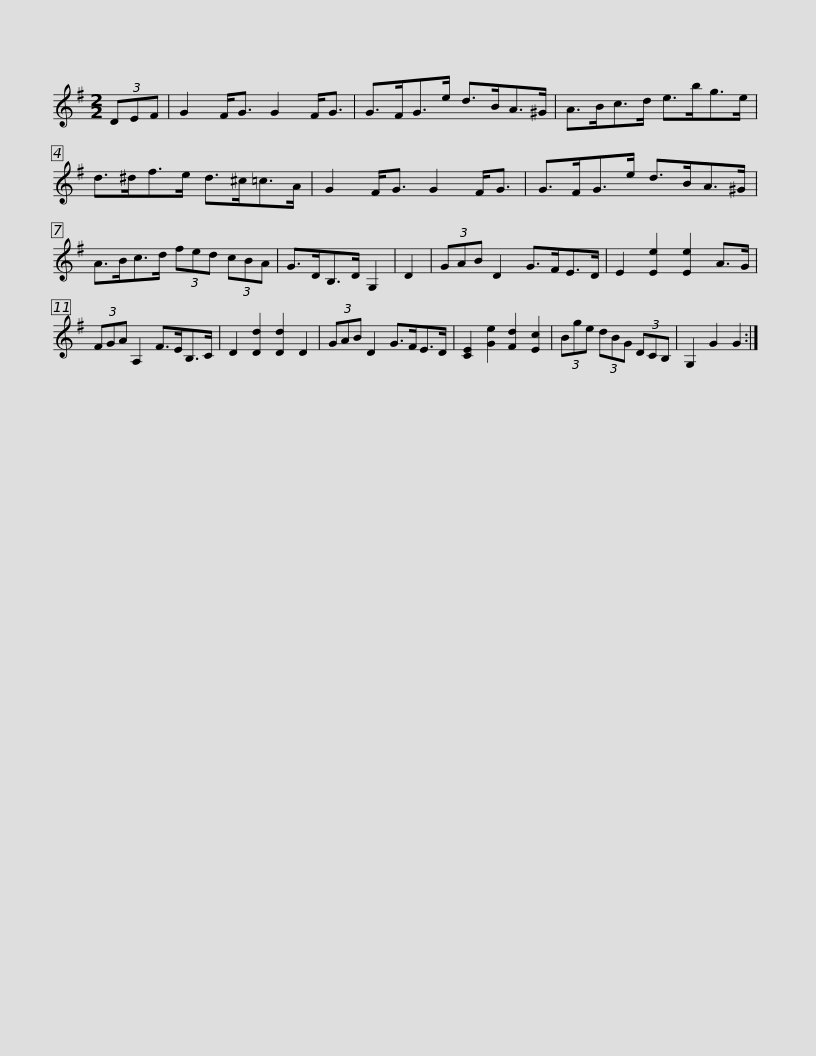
X:1
L:1/8
M:2/2
I:linebreak $
K:G
V:1 treble
V:1
 (3DEF | G2 F<G G2 F<G | G>FG>e d>BA>^G | A>Bc>d e>bg>e | d>^df>e d>^c=c>A |$ %5
 G2 F<G G2 F<G | G>FG>e d>BA>^G | A>Bc>d (3fed (3cBA | G>DB,>D G,2 | D2 | %10
 (3GAB D2 G>FE>D |$ E2 [Ee]2 [Ee]2 A>G | (3FGA A,2 F>EB,>C | D2 [Dd]2 [Dd]2 D2 | (3GAB D2 G>FE>D | %15
 [CE]2 [Ge]2 [Fd]2 [Ec]2 | (3Bge (3dBG (3DCB, | G,2 G2 G2 :| %18
